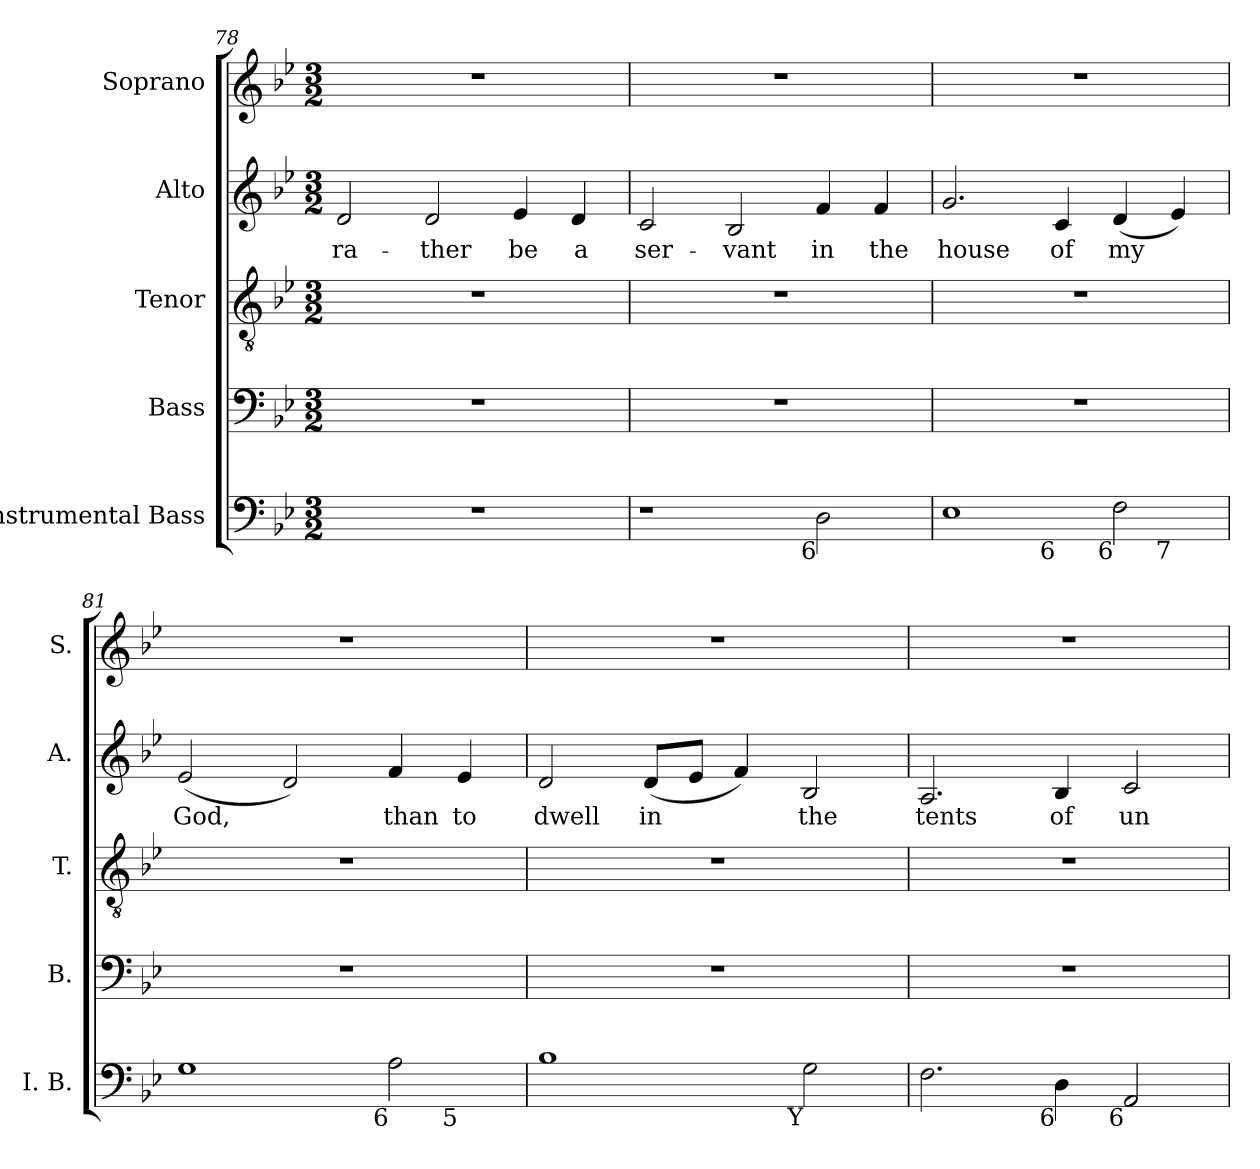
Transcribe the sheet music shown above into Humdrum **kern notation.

**kern	**kern	**kern	**kern	**text	**kern
*part5	*part4	*part3	*part2	*part2	*part1
*staff5	*staff4	*staff3	*staff2	*staff2	*staff1
*I"Instrumental Bass	*I"Bass	*I"Tenor	*I"Alto	*	*I"Soprano
*I'I. B.	*I'B.	*I'T.	*I'A.	*	*I'S.
*clefF4	*clefF4	*clefGv2	*clefG2	*	*clefG2
*k[b-e-]	*k[b-e-]	*k[b-e-]	*k[b-e-]	*	*k[b-e-]
*B-:	*B-:	*B-:	*B-:	*	*B-:
*M3/2	*M3/2	*M3/2	*M3/2	*	*M3/2
=78	=78	=78	=78	=78	=78
!LO:N:vis=1	!LO:N:vis=1	!LO:N:vis=1	!	!	!
!	!	!	!	!LO:LY:b:color=#000000	!LO:N:vis=1
1.r	1.r	1.r	2di/	ra-	1.r
!	!	!	!	!LO:LY:b:color=#000000	!
.	.	.	2di/	-ther	.
!	!	!	!	!LO:LY:b:color=#000000	!
.	.	.	4e-i/	be	.
!	!	!	!	!LO:LY:b:color=#000000	!
.	.	.	4di/	a	.
=79	=79	=79	=79	=79	=79
!	!LO:N:vis=1	!LO:N:vis=1	!	!	!
!	!	!	!	!LO:LY:b:color=#000000	!LO:N:vis=1
1r	1.r	1.r	2ci/	ser-	1.r
!	!	!	!	!LO:LY:b:color=#000000	!
.	.	.	2B-i/	-vant	.
!LO:TX:b:rj:t=6	!	!	!	!	!
!	!	!	!	!LO:LY:b:color=#000000	!
2Di\	.	.	4fi/	in	.
!	!	!	!	!LO:LY:b:color=#000000	!
.	.	.	4fi/	the	.
=80	=80	=80	=80	=80	=80
!	!LO:N:vis=1	!LO:N:vis=1	!	!	!
!LO:TX:b:rj:t=5	!	!	!	!	!
!	!	!	!	!LO:LY:b:color=#000000	!LO:N:vis=1
*^	*	*	*	*	*
*	*^	*	*	*	*	*
1E-i	2.ryy	1ryy	1.r	1.r	2.gi/	house	1.r
!	!LO:TX:b:rj:t=6	!	!	!	!	!	!
!	!	!	!	!	!	!LO:LY:b:color=#000000	!
.	2.ryy	.	.	.	4ci/	of	.
!LO:TX:b:rj:t=6	!	!	!	!	!	!	!
!	!	!	!	!	!	!LO:LY:b:color=#000000	!
2Fi\	.	4ryy	.	.	(4di/	my	.
!	!	!LO:TX:b:rj:t=7	!	!	!	!	!
.	.	4ryy	.	.	4e-i/)	.	.
=81	=81	=81	=81	=81	=81	=81	=81
!	!	!	!LO:N:vis=1	!LO:N:vis=1	!	!	!
*v	*v	*v	*	*	*	*	*
*^	*	*	*	*	*
*	*^	*	*	*	*	*
!	!	!	!	!	!	!LO:LY:b:color=#000000	!LO:N:vis=1
*	*v	*v	*	*	*	*	*
1Gi	1ryy	1.r	1.r	(2e-i/	God,	1.r
.	.	.	.	2di/)	.	.
!LO:TX:b:rj:t=6	!	!	!	!	!	!
!	!	!	!	!	!LO:LY:b:color=#000000	!
2Ai\	4ryy	.	.	4fi/	than	.
!	!LO:TX:b:rj:t=5	!	!	!	!	!
!	!	!	!	!	!LO:LY:b:color=#000000	!
.	4ryy	.	.	4e-i/	to	.
=82	=82	=82	=82	=82	=82	=82
!	!	!LO:N:vis=1	!LO:N:vis=1	!	!	!
*v	*v	*	*	*	*	*
*^	*	*	*	*	*
!	!	!	!	!	!LO:LY:b:color=#000000	!LO:N:vis=1
*v	*v	*	*	*	*	*
1B-i	1.r	1.r	2di/	dwell	1.r
!	!	!	!	!LO:LY:b:color=#000000	!
.	.	.	(8di/L	in	.
.	.	.	8e-i/J	.	.
.	.	.	4fi/)	.	.
!LO:TX:b:rj:t=Y	!	!	!	!	!
!	!	!	!	!LO:LY:b:color=#000000	!
2Gi\	.	.	2B-i/	the	.
!!LO:LB:g=z
=83	=83	=83	=83	=83	=83
!	!LO:N:vis=1	!LO:N:vis=1	!	!	!
!	!	!	!	!LO:LY:b:color=#000000	!LO:N:vis=1
2.Fi\	1.r	1.r	2.Ai/	tents	1.r
!LO:TX:b:rj:t=6	!	!	!	!	!
!	!	!	!	!LO:LY:b:color=#000000	!
4Di\	.	.	4B-i/	of	.
!LO:TX:b:rj:t=6	!	!	!	!	!
!	!	!	!	!LO:LY:b:color=#000000	!
2AAi/	.	.	2ci/	un-	.
=	=	=	=	=	=
*-	*-	*-	*-	*-	*-
